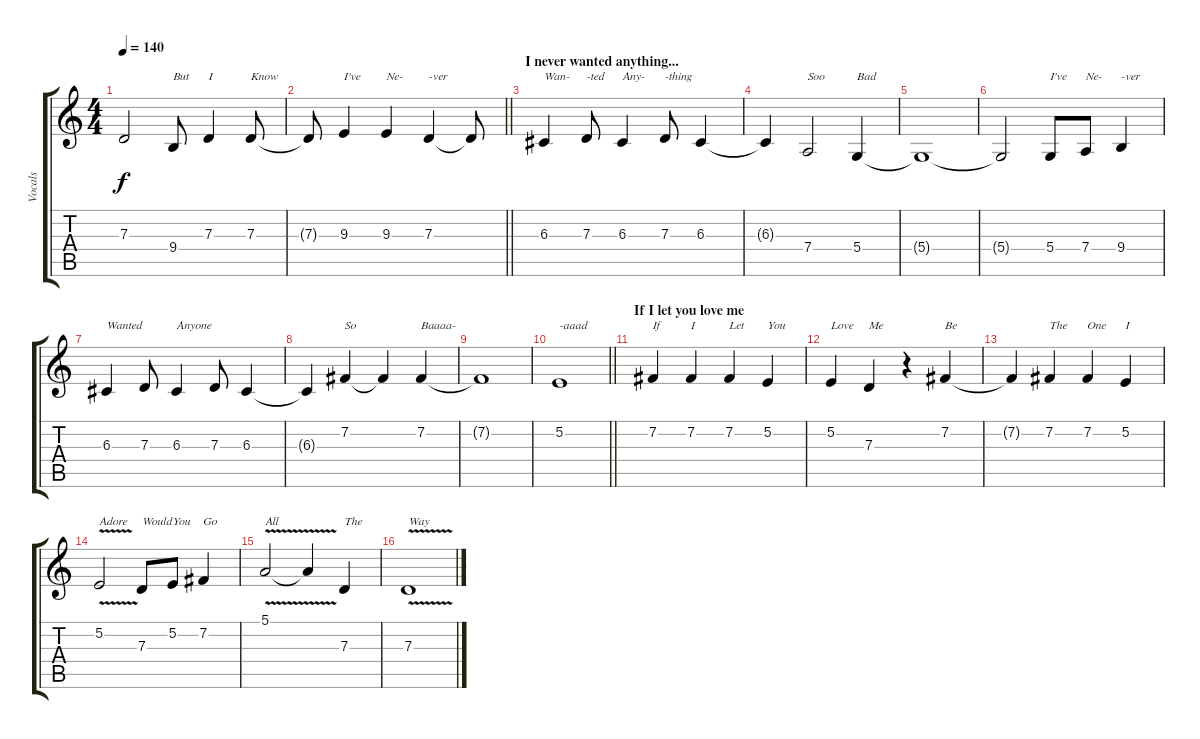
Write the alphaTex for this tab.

\track ("Vocals" "Vocals") {instrument oboe}
\staff {score tabs}
\tuning (E4 B3 G3 D3 A2 E2) {hide}
\ts (4 4)
\tempo 140
\clef g2
\ks c
7.3{t}.2{dy f} 9.4.8{txt "But"} 7.3.4{txt "I"} 7.3.8{txt "Know"} |
\barLineRight lightlight
7.3{t}.8 9.3.4{txt "I've"} 9.3.4{txt "Ne-"} 7.3.4{txt "-ver"} 7.3{t}.8 |
\section ("" "I never wanted anything...")
6.3.4{txt "Wan-"} 7.3.8{txt "-ted"} 6.3.4{txt "Any-"} 7.3.8{txt "-thing"} 6.3.4 |
6.3{t}.4 7.4.2{txt "Soo"} 5.4.4{txt "Bad"} |
5.4{t}.1 |
5.4{t}.2 5.4.8{txt "I've"} 7.4.8{txt "Ne-"} 9.4.4{txt "-ver"} |
6.3.4{txt "Wanted"} 7.3.8 6.3.4{txt "Anyone"} 7.3.8 6.3.4 |
6.3{t}.4 7.2.4{txt "So"} 7.2{t}.4 7.2.4{txt "Baaaa-"} |
7.2{t}.1 |
\barLineRight lightlight
5.2.1{txt "-aaad"} |
\section ("" "If I let you love me")
7.2.4{txt "If"} 7.2.4{txt "I"} 7.2.4{txt "Let"} 5.2.4{txt "You"} |
5.2.4{txt "Love"} 7.3.4{txt "Me"} r.4 7.2.4{txt "Be"} |
7.2{t}.4 7.2.4{txt "The"} 7.2.4{txt "One"} 5.2.4{txt "I"} |
5.2{v}.2{txt "Adore"} 7.3.8{txt "Would"} 5.2.8{txt "You"} 7.2.4{txt "Go"} |
5.1{v}.2{txt "All"} 5.1{t}.4 7.3.4{txt "The"} |
7.3{v}.1{txt "Way"}
